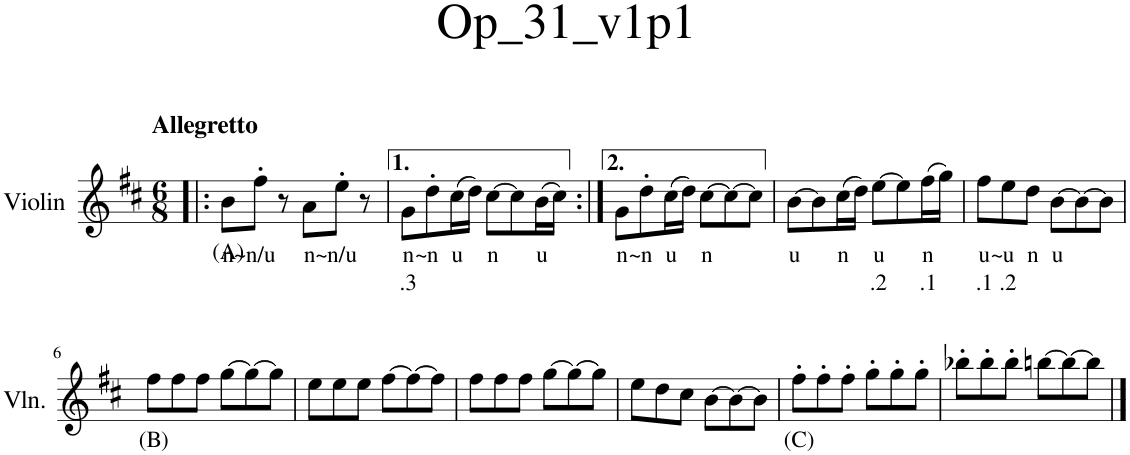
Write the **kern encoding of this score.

**kern	**text	**text
*part1	*part1	*part1
*staff1	*staff1	*staff1
*I"Violin	*	*
*I'Vln.	*	*
*clefG2	*	*
*k[f#c#]	*	*
*M6/8	*	*
=1!|:	=1!|:	=1!|:
!LO:TX:a:B:t=Allegretto	!	!
!	!LO:LY:b	!LO:LY:b
8b\L	n	(A)
!	!LO:LY:b	!
8ff#'\J	~n/u	.
8r	.	.
!	!LO:LY:b	!
8a\L	n	.
!	!LO:LY:b	!
8ee'\J	~n/u	.
8r	.	.
=2	=2	=2
!	!LO:LY:b	!LO:LY:b
8g\L	n	.3
!	!LO:LY:b	!
8dd'\	~n	.
!	!LO:LY:b	!
(16cc#\L	u	.
16dd\JJ)	.	.
!	!LO:LY:b	!
[8cc#\L	n	.
8cc#\]	.	.
!	!LO:LY:b	!
(16b\L	u	.
16cc#\JJ)	.	.
=3:|!	=3:|!	=3:|!
!	!LO:LY:b	!
8g\L	n	.
!	!LO:LY:b	!
8dd'\	~n	.
!	!LO:LY:b	!
(16cc#\L	u	.
16dd\JJ)	.	.
!	!LO:LY:b	!
[8cc#\L	n	.
8cc#\_	.	.
8cc#\J]	.	.
=4	=4	=4
!	!LO:LY:b	!
[8b\L	u	.
8b\]	.	.
!	!LO:LY:b	!
(16cc#\L	n	.
16dd\JJ)	.	.
!	!LO:LY:b	!LO:LY:b
[8ee\L	u	.2
8ee\]	.	.
!	!LO:LY:b	!LO:LY:b
(16ff#\L	n	.1
16gg\JJ)	.	.
=5	=5	=5
!	!LO:LY:b	!LO:LY:b
8ff#\L	u	.1
!	!LO:LY:b	!LO:LY:b
8ee\	~u	.2
!	!LO:LY:b	!
8dd\J	n	.
!	!LO:LY:b	!
[8b\L	u	.
8b\_	.	.
8b\J]	.	.
!!LO:LB:g=z
=6	=6	=6
!	!LO:LY:b	!
8ff#\L	(B)	.
8ff#\	.	.
8ff#\J	.	.
[8gg\L	.	.
8gg\_	.	.
8gg\J]	.	.
=7	=7	=7
8ee\L	.	.
8ee\	.	.
8ee\J	.	.
[8ff#\L	.	.
8ff#\_	.	.
8ff#\J]	.	.
=8	=8	=8
8ff#\L	.	.
8ff#\	.	.
8ff#\J	.	.
[8gg\L	.	.
8gg\_	.	.
8gg\J]	.	.
=9	=9	=9
8ee\L	.	.
8dd\	.	.
8cc#\J	.	.
[8b\L	.	.
8b\_	.	.
8b\J]	.	.
=10	=10	=10
!	!LO:LY:b	!
8ff#'\L	(C)	.
8ff#'\	.	.
8ff#'\J	.	.
8gg'\L	.	.
8gg'\	.	.
8gg'\J	.	.
=11	=11	=11
8bb-X'\L	.	.
8bb-'\	.	.
8bb-'\J	.	.
[8bbn\L	.	.
8bb\_	.	.
8bb\J]	.	.
==	==	==
*-	*-	*-
